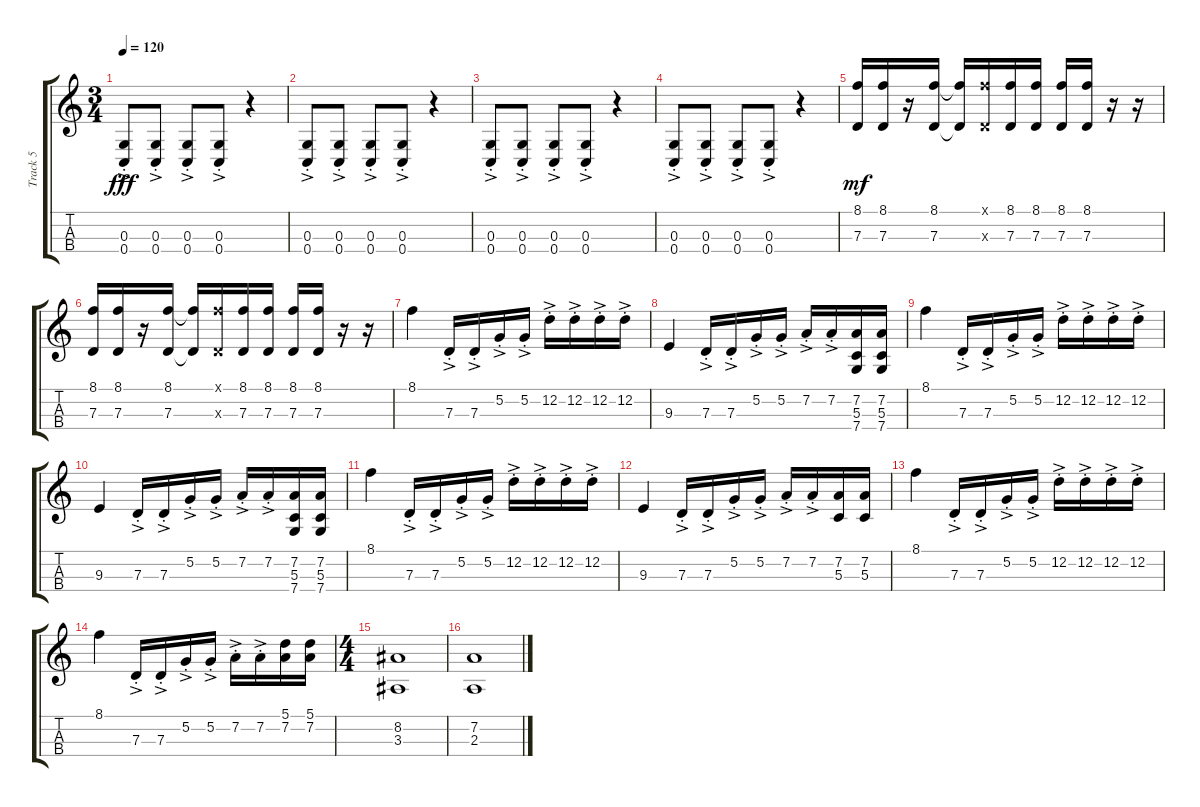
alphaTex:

\track ("Track 5" "Track 5") {instrument electricbassfinger}
\staff {score tabs}
\tuning (A3 D3 G2 C2) {hide}
\ts (3 4)
\tempo 120
\clef g2
\ks c
(0.3{ac st} 0.4{ac st}).8{dy fff} (0.3{ac st} 0.4{ac st}).8 (0.3{ac st} 0.4{ac st}).8 (0.3{ac st} 0.4{ac st}).8 r.4 |
(0.3{ac st} 0.4{ac st}).8 (0.3{ac st} 0.4{ac st}).8 (0.3{ac st} 0.4{ac st}).8 (0.3{ac st} 0.4{ac st}).8 r.4 |
(0.3{ac st} 0.4{ac st}).8 (0.3{ac st} 0.4{ac st}).8 (0.3{ac st} 0.4{ac st}).8 (0.3{ac st} 0.4{ac st}).8 r.4 |
(0.3{ac st} 0.4{ac st}).8 (0.3{ac st} 0.4{ac st}).8 (0.3{ac st} 0.4{ac st}).8 (0.3{ac st} 0.4{ac st}).8 r.4 |
(8.1 7.3).16{dy mf} (8.1 7.3).16 r.16 (8.1 7.3).16 (8.1{t} 7.3{t}).16 (8.1{x} 7.3{x}).16 (8.1 7.3).16 (8.1 7.3).16 (8.1 7.3).16 (8.1 7.3).16 r.16 r.16 |
(8.1 7.3).16 (8.1 7.3).16 r.16 (8.1 7.3).16 (8.1{t} 7.3{t}).16 (8.1{x} 7.3{x}).16 (8.1 7.3).16 (8.1 7.3).16 (8.1 7.3).16 (8.1 7.3).16 r.16 r.16 |
8.1.4 7.3{ac st}.16 7.3{ac st}.16 5.2{ac st}.16 5.2{ac st}.16 12.2{ac st}.16 12.2{ac st}.16 12.2{ac st}.16 12.2{ac st}.16 |
9.3.4 7.3{ac st}.16 7.3{ac st}.16 5.2{ac st}.16 5.2{ac st}.16 7.2{ac st}.16 7.2{ac st}.16 (7.2 5.3 7.4).16 (7.2 5.3 7.4).16 |
8.1.4 7.3{ac st}.16 7.3{ac st}.16 5.2{ac st}.16 5.2{ac st}.16 12.2{ac st}.16 12.2{ac st}.16 12.2{ac st}.16 12.2{ac st}.16 |
9.3.4 7.3{ac st}.16 7.3{ac st}.16 5.2{ac st}.16 5.2{ac st}.16 7.2{ac st}.16 7.2{ac st}.16 (7.2 5.3 7.4).16 (7.2 5.3 7.4).16 |
8.1.4 7.3{ac st}.16 7.3{ac st}.16 5.2{ac st}.16 5.2{ac st}.16 12.2{ac st}.16 12.2{ac st}.16 12.2{ac st}.16 12.2{ac st}.16 |
9.3.4 7.3{ac st}.16 7.3{ac st}.16 5.2{ac st}.16 5.2{ac st}.16 7.2{ac st}.16 7.2{ac st}.16 (7.2 5.3).16 (7.2 5.3).16 |
8.1.4 7.3{ac st}.16 7.3{ac st}.16 5.2{ac st}.16 5.2{ac st}.16 12.2{ac st}.16 12.2{ac st}.16 12.2{ac st}.16 12.2{ac st}.16 |
8.1.4 7.3{ac st}.16 7.3{ac st}.16 5.2{ac st}.16 5.2{ac st}.16 7.2{ac st}.16 7.2{ac st}.16 (5.1 7.2).16 (5.1 7.2).16 |
\ts (4 4)
(8.2 3.3).1 |
(7.2 2.3).1
